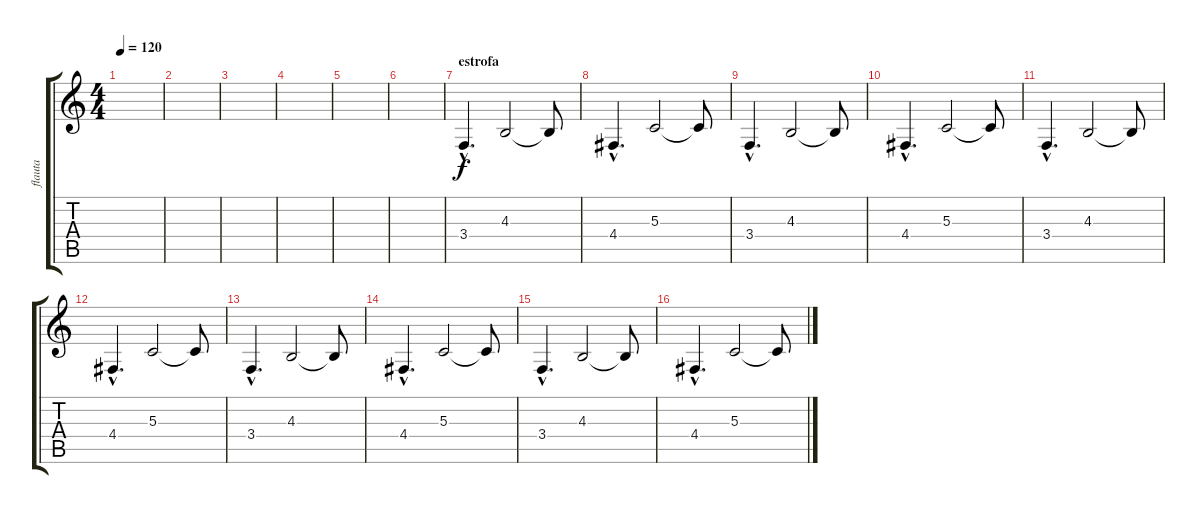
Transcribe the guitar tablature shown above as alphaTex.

\track ("flauta" "flauta") {instrument flute}
\staff {score tabs}
\tuning (E4 B3 G3 D3 A2 E2) {hide}
\ts (4 4)
\tempo 120
\clef g2
\ks c
|
|
|
|
|
|
\section ("" "estrofa")
3.4{hac}.4{d} 4.3.2 4.3{t}.8 |
4.4{hac}.4{d} 5.3.2 5.3{t}.8 |
3.4{hac}.4{d} 4.3.2 4.3{t}.8 |
4.4{hac}.4{d} 5.3.2 5.3{t}.8 |
3.4{hac}.4{d} 4.3.2 4.3{t}.8 |
4.4{hac}.4{d} 5.3.2 5.3{t}.8 |
3.4{hac}.4{d} 4.3.2 4.3{t}.8 |
4.4{hac}.4{d} 5.3.2 5.3{t}.8 |
3.4{hac}.4{d} 4.3.2 4.3{t}.8 |
4.4{hac}.4{d} 5.3.2 5.3{t}.8
